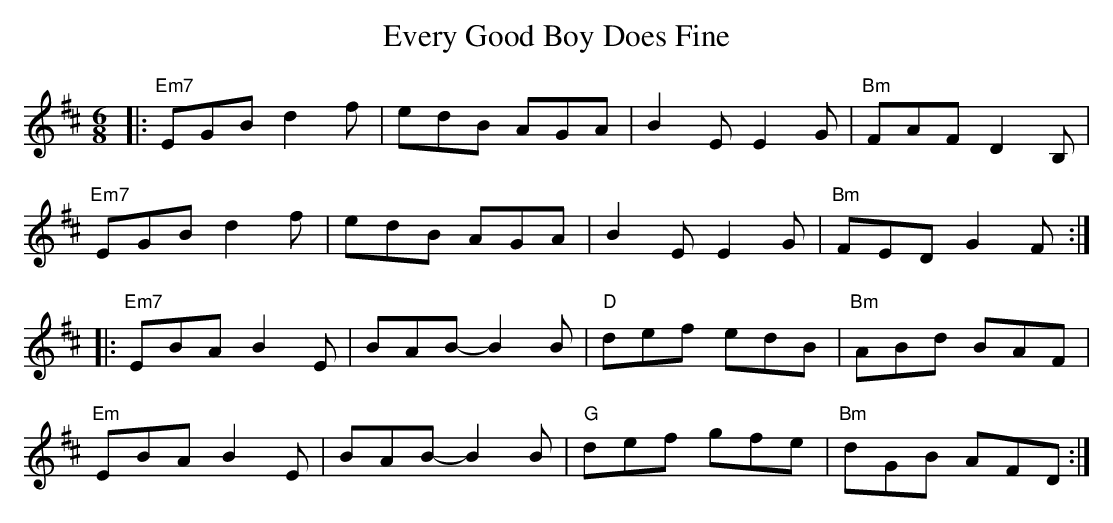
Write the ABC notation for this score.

X:1
T: Every Good Boy Does Fine
M: 6/8
L: 1/8
K: Edor
|:"Em7"EGB d2f|edB AGA|B2EE2G|"Bm"FAF D2B,|
"Em7"EGB d2f|edB AGA|B2EE2G|"Bm"FED G2F:|
|:"Em7"EBA B2E|BAB-B2B|"D"def edB|"Bm"ABd BAF|
"Em"EBA B2E|BAB-B2B|"G"def gfe|"Bm"dGB AFD:|
